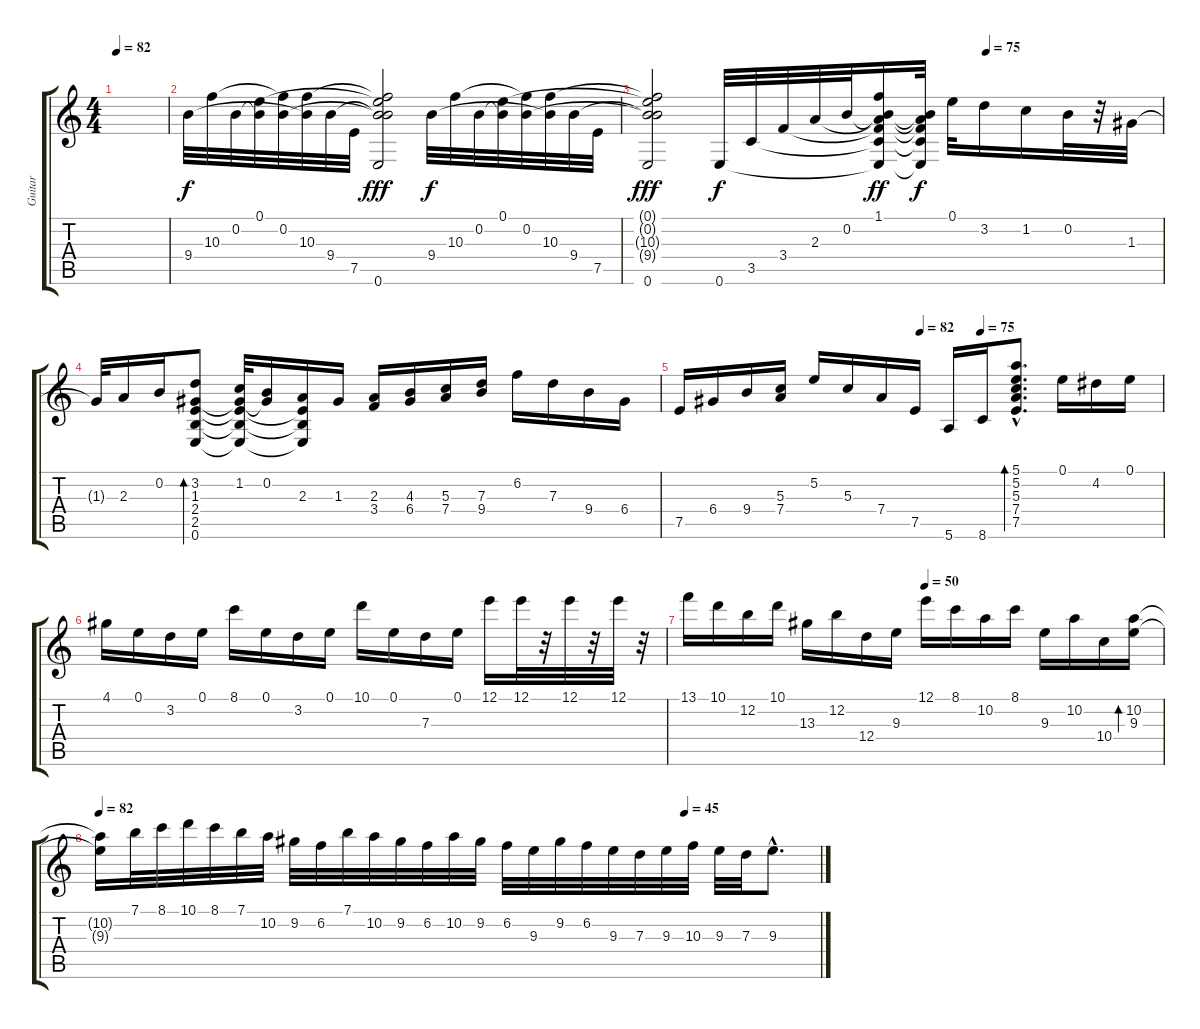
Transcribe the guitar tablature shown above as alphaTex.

\track ("Guitar" "Guitar") {instrument acousticguitarnylon}
\staff {score tabs}
\tuning (E4 B3 G3 D3 A2 E2) {hide}
\ts (4 4)
\tempo 82
\clef g2
\ks c
|
\section ("" "")
9.4.32 10.3.32 0.2.32 (0.1 0.2{t}).32 (0.2 10.3{t}).32 (10.3 9.4{t}).32 9.4.32 7.5.32 (0.1{t} 0.2{t} 10.3{t} 9.4{t} 0.6).2{dy fff} 9.4.32{dy f} 10.3.32 0.2.32 (0.1 0.2{t}).32 (0.2 10.3{t}).32 (10.3 9.4{t}).32 9.4.32 7.5.32 |
\tempo (75 0.65625)
(0.1{t} 0.2{t} 10.3{t} 9.4{t} 0.6).2{dy fff} 0.6.32{dy f} 3.5.32 3.4.32 2.3.32 0.2.32 (1.1 0.2{t} 2.3{t} 3.4{t} 3.5{t} 0.6{t}).16{dy ff} (0.2{t} 2.3{t} 3.4{t} 3.5{t} 0.6{t}).32{dy f} 0.1.32 3.2.16 1.2.16 0.2.32 r.32 1.3.32 |
1.3{t}.32 2.3.16 0.2.16 (3.2 1.3 2.4 2.5 0.6).8{bd 120} (1.2 1.3{t} 2.4{t} 2.5{t} 0.6{t}).32 (0.2 1.3{t}).16 (2.3 2.4{t} 2.5{t} 0.6{t}).16 1.3.16 (2.3 3.4).16 (4.3 6.4).16 (5.3 7.4).16 (7.3 9.4).16 6.2.16 7.3.16 9.4.16 6.4.16 |
\tempo (82 0.5)
\tempo (75 0.625)
7.5.16 6.4.16 9.4.16 (5.3 7.4).16 5.2.16 5.3.16 7.4.16 7.5.16 5.6.16 8.6.16 (5.1{hac} 5.2{hac} 5.3{hac} 7.4{hac} 7.5{hac}).8{d bd 480} 0.1.16 4.2.16 0.1.16 |
4.1.16 0.1.16 3.2.16 0.1.16 8.1.16 0.1.16 3.2.16 0.1.16 10.1.16 0.1.16 7.3.16 0.1.16 12.1.16 12.1.32 r.32 12.1.32 r.32 12.1.32 r.32 |
\tempo (50 0.5)
13.1.16 10.1.16 12.2.16 10.1.16 13.3.16 12.2.16 12.4.16 9.3.16 12.1.16 8.1.16 10.2.16 8.1.16 9.3.16 10.2.16 10.4.16 (10.2 9.3).16{bd 480} |
\tempo 82
\tempo (45 0.8125)
(10.2{t} 9.3{t}).16 7.1.32 8.1.32 10.1.32 8.1.32 7.1.32 10.2.32 9.2.32 6.2.32 7.1.32 10.2.32 9.2.32 6.2.32 10.2.32 9.2.32 6.2.32 9.3.32 9.2.32 6.2.32 9.3.32 7.3.32 9.3.32 10.3.32 9.3.32 7.3.32 9.3{hac}.8{d}
